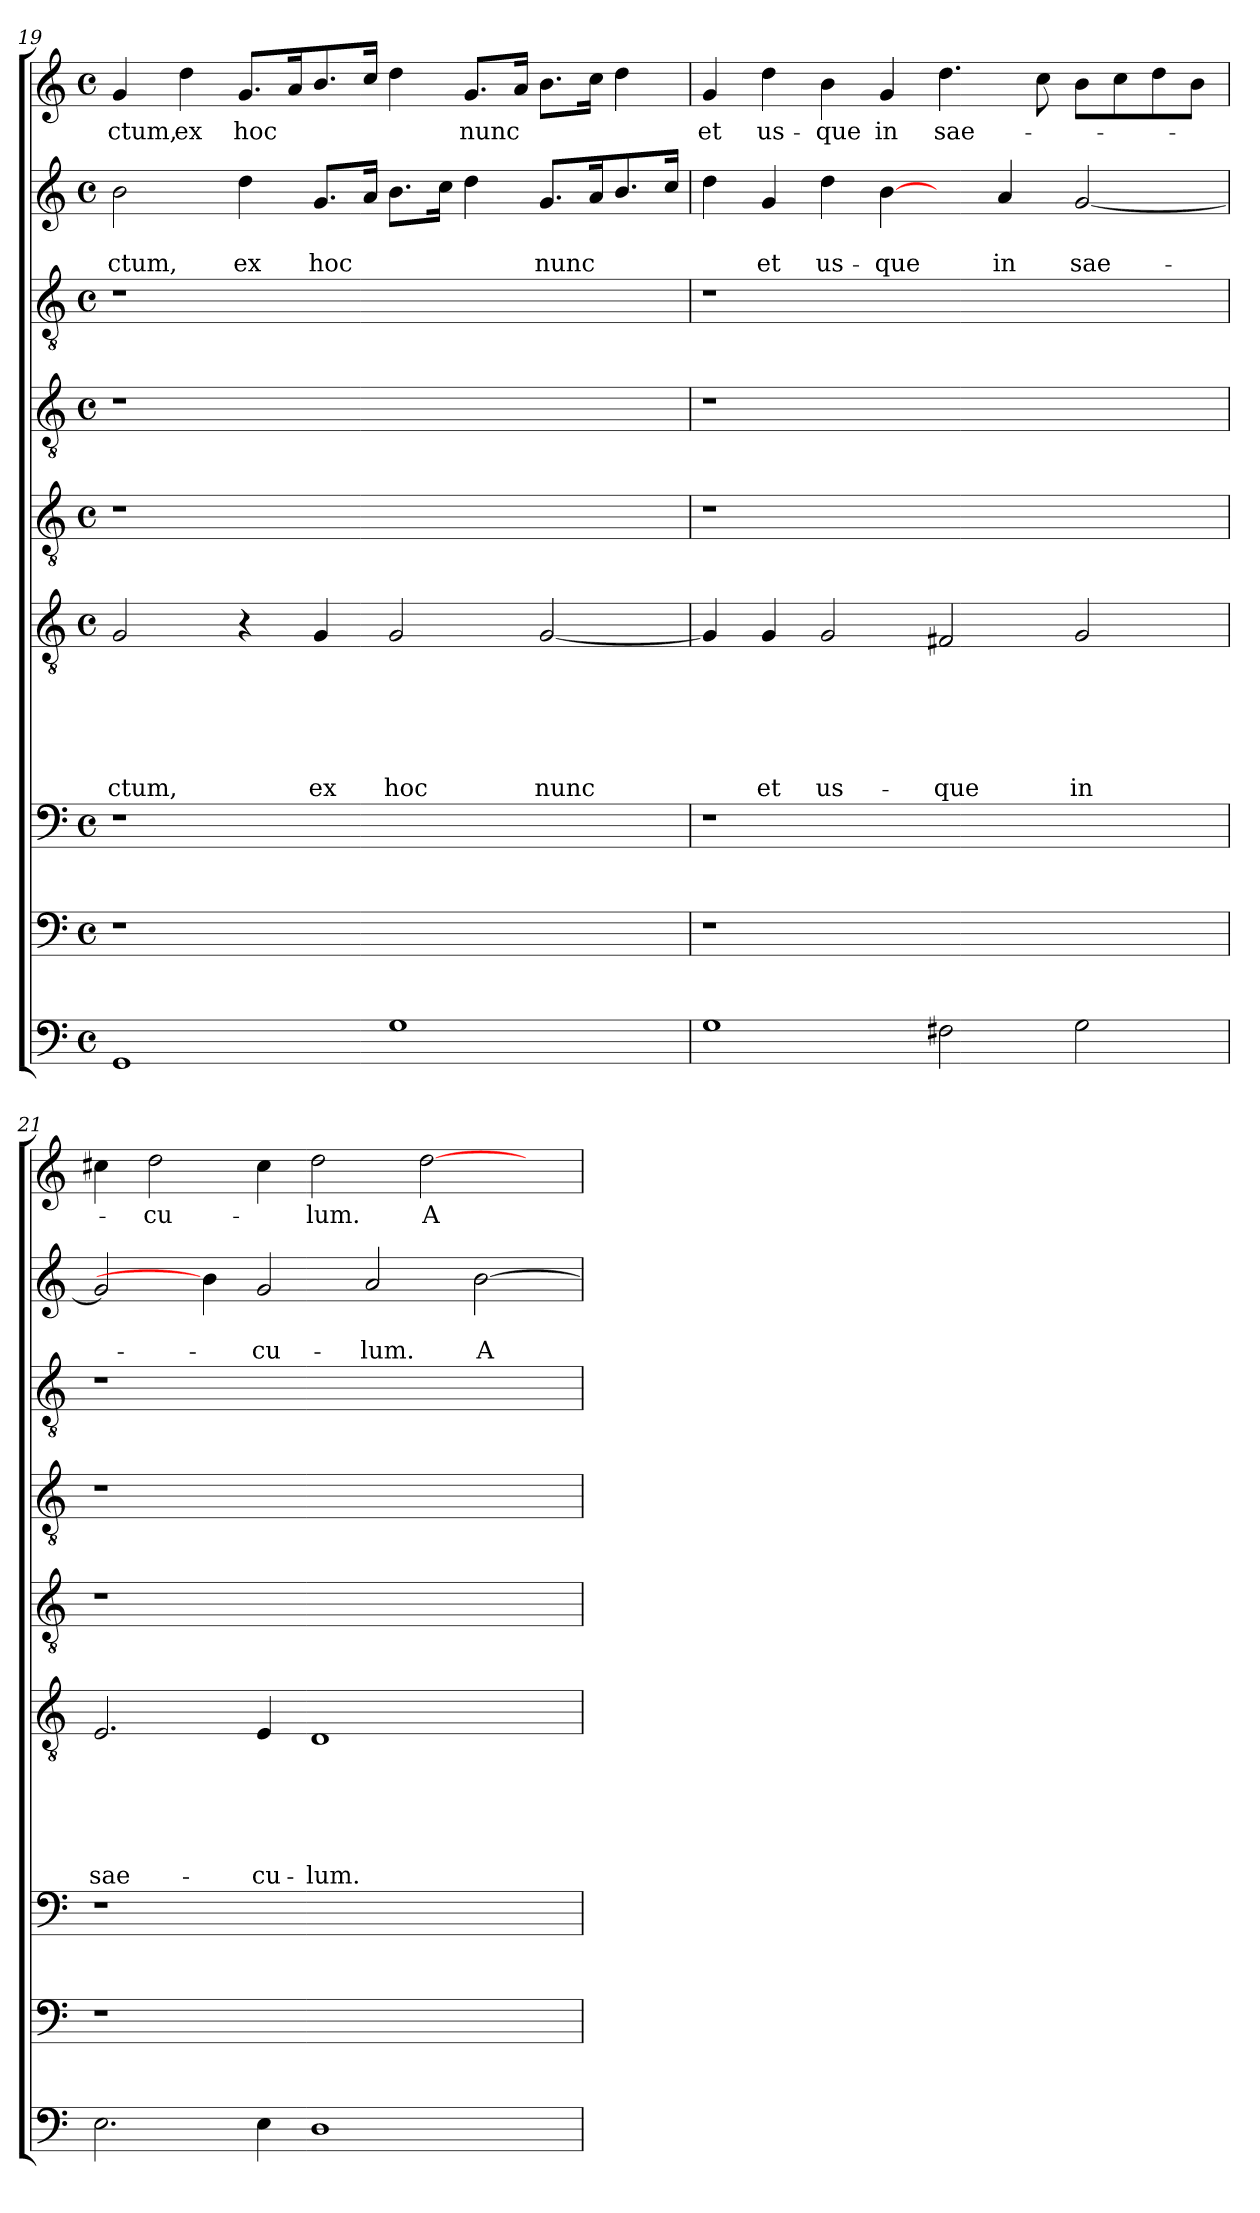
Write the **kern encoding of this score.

**kern	**kern	**kern	**kern	**text	**text	**text	**text	**text	**text	**kern	**kern	**kern	**kern	**text	**text	**kern	**text
*part9	*part8	*part7	*part6	*part6	*part6	*part6	*part6	*part6	*part6	*part5	*part4	*part3	*part2	*part2	*part2	*part1	*part1
*staff9	*staff8	*staff7	*staff6	*staff6	*staff6	*staff6	*staff6	*staff6	*staff6	*staff5	*staff4	*staff3	*staff2	*staff2	*staff2	*staff1	*staff1
*clefF4	*clefF4	*clefF4	*clefGv2	*	*	*	*	*	*	*clefGv2	*clefGv2	*clefGv2	*clefG2	*	*	*clefG2	*
*k[]	*k[]	*k[]	*k[]	*	*	*	*	*	*	*k[]	*k[]	*k[]	*k[]	*	*	*k[]	*
*C:	*C:	*C:	*C:	*	*	*	*	*	*	*C:	*C:	*C:	*C:	*	*	*C:	*
*M4/4	*M4/4	*M4/4	*M4/4	*	*	*	*	*	*	*M4/4	*M4/4	*M4/4	*M4/4	*	*	*M4/4	*
*met(c)	*met(c)	*met(c)	*met(c)	*	*	*	*	*	*	*met(c)	*met(c)	*met(c)	*met(c)	*	*	*met(c)	*
=19	=19	=19	=19	=19	=19	=19	=19	=19	=19	=19	=19	=19	=19	=19	=19	=19	=19
1GG	1r	1r	2G/	.	.	.	.	.	-ctum,	1r	1r	1r	2b\	.	-ctum,	4g/	-ctum,
.	.	.	.	.	.	.	.	.	.	.	.	.	.	.	.	4dd\	ex
.	.	.	4r	.	.	.	.	.	.	.	.	.	4dd\	.	ex	8.g/L	hoc
.	.	.	.	.	.	.	.	.	.	.	.	.	.	.	.	16a/k	.
.	.	.	4G/	.	.	.	.	.	ex	.	.	.	8.g/L	.	hoc	8.b/	.
.	.	.	.	.	.	.	.	.	.	.	.	.	16a/Jk	.	.	16cc/Jk	.
1G	1ryy	1ryy	2G/	.	.	.	.	.	hoc	1ryy	1ryy	1ryy	8.b\L	.	.	4dd\	.
.	.	.	.	.	.	.	.	.	.	.	.	.	16cc\Jk	.	.	.	.
.	.	.	.	.	.	.	.	.	.	.	.	.	4dd\	.	.	8.g/L	nunc
.	.	.	.	.	.	.	.	.	.	.	.	.	.	.	.	16a/Jk	.
.	.	.	[2G/	.	.	.	.	.	nunc	.	.	.	8.g/L	.	nunc	8.b\L	.
.	.	.	.	.	.	.	.	.	.	.	.	.	16a/k	.	.	16cc\Jk	.
.	.	.	.	.	.	.	.	.	.	.	.	.	8.b/	.	.	4dd\	.
.	.	.	.	.	.	.	.	.	.	.	.	.	16cc/Jk	.	.	.	.
!!LO:LB:g=z
=20	=20	=20	=20	=20	=20	=20	=20	=20	=20	=20	=20	=20	=20	=20	=20	=20	=20
1G	1r	1r	4G/]	.	.	.	.	.	.	1r	1r	1r	4dd\	.	.	4g/	et
.	.	.	4G/	.	.	.	.	.	et	.	.	.	4g/	.	et	4dd\	us-
.	.	.	2G/	.	.	.	.	.	us-	.	.	.	4dd\	.	us-	4b\	-que
.	.	.	.	.	.	.	.	.	.	.	.	.	[4b\	.	-que	4g/	in
2F#X\	1ryy	1ryy	2F#X/	.	.	.	.	.	-que	1ryy	1ryy	1ryy	4ryy	.	.	4.dd\	sae-
.	.	.	.	.	.	.	.	.	.	.	.	.	4a/	.	in	.	.
.	.	.	.	.	.	.	.	.	.	.	.	.	.	.	.	8cc\	.
2G\	.	.	2G/	.	.	.	.	.	in	.	.	.	[2g/	.	sae-	8b\L	.
.	.	.	.	.	.	.	.	.	.	.	.	.	.	.	.	8cc\	.
.	.	.	.	.	.	.	.	.	.	.	.	.	.	.	.	8dd\	.
.	.	.	.	.	.	.	.	.	.	.	.	.	.	.	.	8b\J	.
=21	=21	=21	=21	=21	=21	=21	=21	=21	=21	=21	=21	=21	=21	=21	=21	=21	=21
2.E\	1r	1r	2.E/	.	.	.	.	.	sae-	1r	1r	1r	2g/]	.	.	4cc#X\	.
.	.	.	.	.	.	.	.	.	.	.	.	.	.	.	.	2dd\	-cu-
.	.	.	.	.	.	.	.	.	.	.	.	.	4b\]	.	.	.	.
4E\	.	.	4E/	.	.	.	.	.	-cu-	.	.	.	2g/	.	-cu-	4cc#\	.
1D	1ryy	1ryy	1D	.	.	.	.	.	-lum.	1ryy	1ryy	1ryy	.	.	.	2dd\	-lum.
.	.	.	.	.	.	.	.	.	.	.	.	.	2a/	.	-lum.	.	.
.	.	.	.	.	.	.	.	.	.	.	.	.	.	.	.	[2dd\	A
.	.	.	.	.	.	.	.	.	.	.	.	.	[2b\	.	A	.	.
4ryy	4ryy	4ryy	4ryy	.	.	.	.	.	.	4ryy	4ryy	4ryy	.	.	.	4ryy	.
=	=	=	=	=	=	=	=	=	=	=	=	=	=	=	=	=	=
*-	*-	*-	*-	*-	*-	*-	*-	*-	*-	*-	*-	*-	*-	*-	*-	*-	*-
